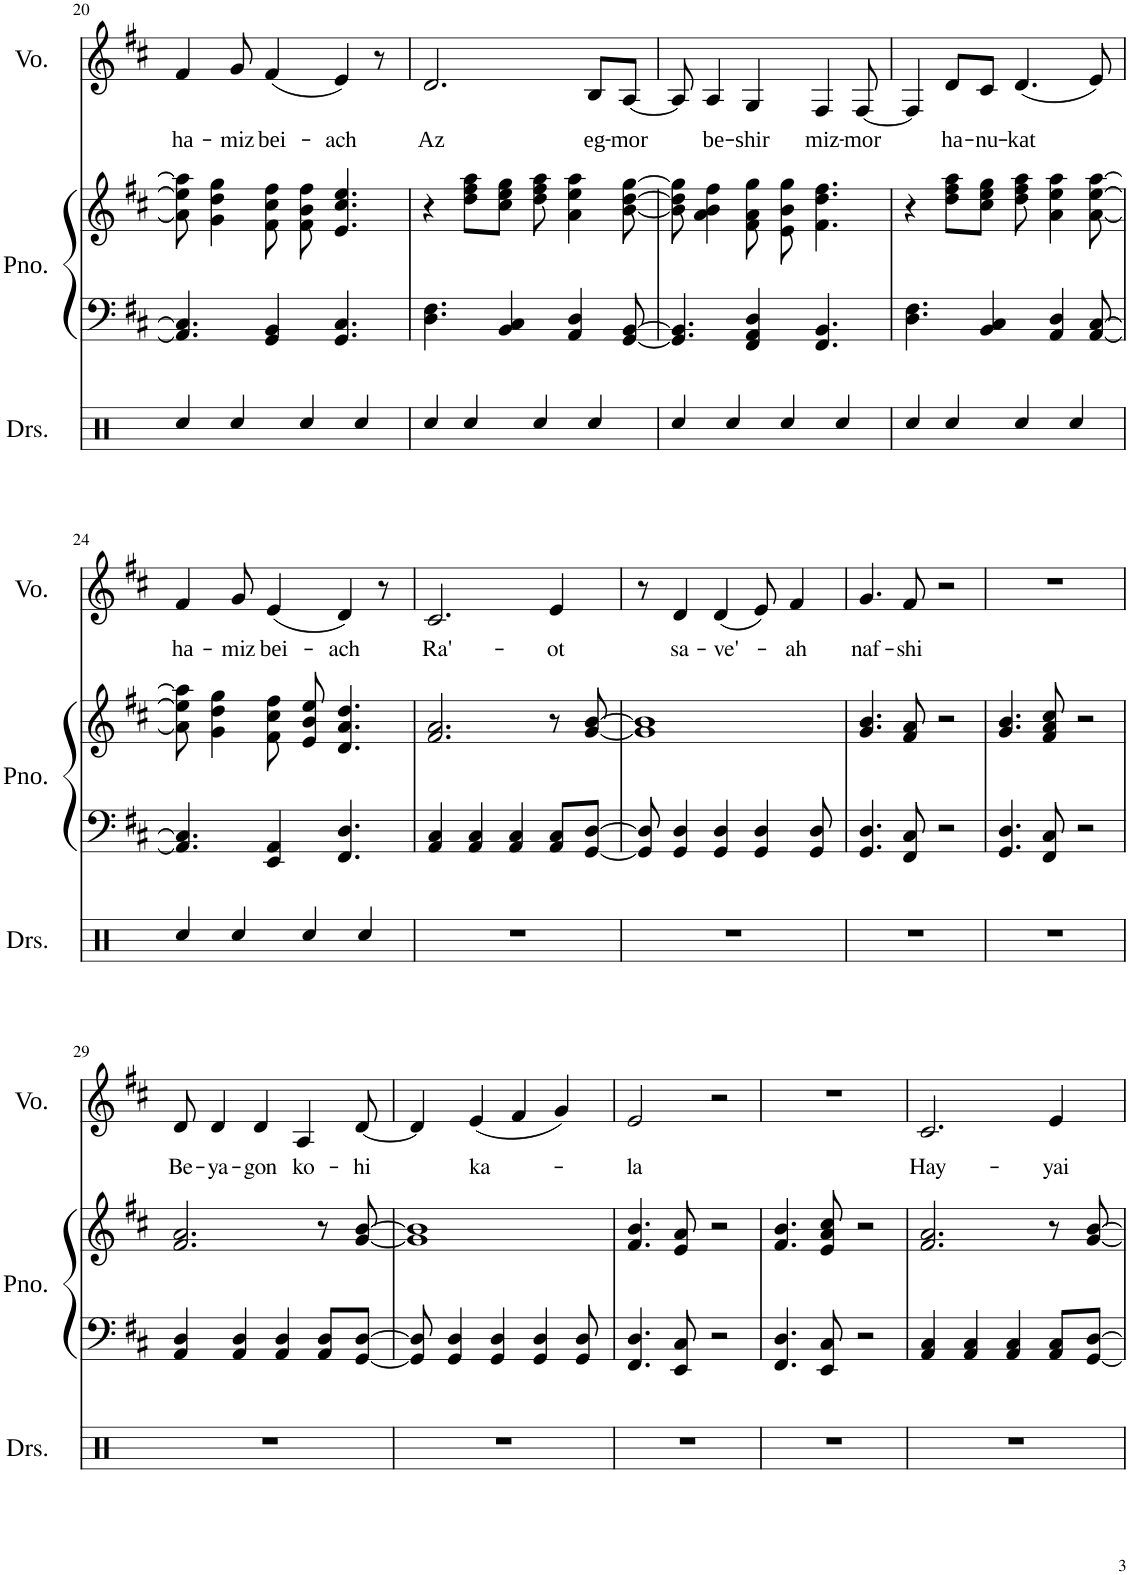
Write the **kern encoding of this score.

**kern	**kern	**kern	**kern	**text
*part3	*part2	*part2	*part1	*part1
*staff4	*staff3	*staff2	*staff1	*staff1
*I"Drumset	*I"Piano	*	*I"Voice	*
*I'Drs.	*I'Pno.	*	*I'Vo.	*
!!LO:PB:g=z
*clefX	*clefF4	*clefG2	*clefG2	*
*k[]	*k[f#c#]	*k[f#c#]	*k[f#c#]	*
*M4/4	*M4/4	*M4/4	*M4/4	*
=20	=20	=20	=20	=20
!	!	!	!	!LO:LY:b
4Rcc/	4.AA/] 4.C#/]	8a\] 8ee\] 8aa\]	4f#/	-ha-
.	.	4g\ 4dd\ 4gg\	.	.
!	!	!	!	!LO:LY:b
4Rcc/	.	.	8g/	-miz
!	!	!	!	!LO:LY:b
.	4GG/ 4BB/	8f#\ 8cc#\ 8ff#\	(4f#/	bei-
4Rcc/	.	8f#\ 8b\ 8ff#\	.	.
!	!	!	!	!LO:LY:b
.	4.GG/ 4.C#/	4.e/ 4.cc#/ 4.ee/	4e/)	-ach
4Rcc/	.	.	.	.
.	.	.	8r	.
=21	=21	=21	=21	=21
!	!	!	!	!LO:LY:b
4Rcc/	4.D\ 4.F#\	4r	2.d/	Az
4Rcc/	.	8dd\ 8ff#\ 8aa\L	.	.
.	4BB/ 4C#/	8cc#\ 8ee\ 8gg\J	.	.
4Rcc/	.	8dd\ 8ff#\ 8aa\	.	.
.	4AA/ 4D/	4a\ 4ee\ 4aa\	.	.
!	!	!	!	!LO:LY:b
4Rcc/	.	.	8B/L	eg-
!	!	!	!	!LO:LY:b
.	[8GG/ [8BB/	[8b\ [8dd\ [8gg\	[8A/J	-mor
=22	=22	=22	=22	=22
4Rcc/	4.GG/] 4.BB/]	8b\] 8dd\] 8gg\]	8A/]	.
!	!	!	!	!LO:LY:b
.	.	4a\ 4b\ 4ff#\	4A/	be-
4Rcc/	.	.	.	.
!	!	!	!	!LO:LY:b
.	4FF#/ 4AA/ 4D/	8f#\ 8a\ 8gg\	4G/	-shir
4Rcc/	.	8e\ 8b\ 8gg\	.	.
!	!	!	!	!LO:LY:b
.	4.FF#/ 4.BB/	4.f#\ 4.dd\ 4.ff#\	4F#/	miz-
4Rcc/	.	.	.	.
!	!	!	!	!LO:LY:b
.	.	.	[8F#/	-mor
=23	=23	=23	=23	=23
4Rcc/	4.D\ 4.F#\	4r	4F#/]	.
!	!	!	!	!LO:LY:b
4Rcc/	.	8dd\ 8ff#\ 8aa\L	8d/L	ha-
!	!	!	!	!LO:LY:b
.	4BB/ 4C#/	8cc#\ 8ee\ 8gg\J	8c#/J	-nu-
!	!	!	!	!LO:LY:b
4Rcc/	.	8dd\ 8ff#\ 8aa\	(4.d/	-kat
.	4AA/ 4D/	4a\ 4ee\ 4aa\	.	.
4Rcc/	.	.	.	.
.	[8AA/ [8C#/	[8a\ [8ee\ [8aa\	8e/)	.
!!LO:LB:g=z
=24	=24	=24	=24	=24
!	!	!	!	!LO:LY:b
4Rcc/	4.AA/] 4.C#/]	8a\] 8ee\] 8aa\]	4f#/	-ha-
.	.	4g\ 4dd\ 4gg\	.	.
!	!	!	!	!LO:LY:b
4Rcc/	.	.	8g/	-miz
!	!	!	!	!LO:LY:b
.	4EE/ 4AA/	8f#\ 8cc#\ 8ff#\	(4e/	bei-
4Rcc/	.	8e/ 8b/ 8ee/	.	.
!	!	!	!	!LO:LY:b
.	4.FF#/ 4.D/	4.d/ 4.a/ 4.dd/	4d/)	-ach
4Rcc/	.	.	.	.
.	.	.	8r	.
=25	=25	=25	=25	=25
!	!	!	!	!LO:LY:b
1r	4AA/ 4C#/	2.f#/ 2.a/	2.c#/	Ra'-
.	4AA/ 4C#/	.	.	.
.	4AA/ 4C#/	.	.	.
!	!	!	!	!LO:LY:b
.	8AA/ 8C#/L	8r	4e/	-ot
.	[8GG/ [8D/J	[8g/ [8b/	.	.
=26	=26	=26	=26	=26
1r	8GG/] 8D/]	1g] 1b]	8r	.
!	!	!	!	!LO:LY:b
.	4GG/ 4D/	.	4d/	sa-
!	!	!	!	!LO:LY:b
.	4GG/ 4D/	.	(4d/	-ve'-
.	4GG/ 4D/	.	8e/)	.
!	!	!	!	!LO:LY:b
.	.	.	4f#/	-ah
.	8GG/ 8D/	.	.	.
=27	=27	=27	=27	=27
!	!	!	!	!LO:LY:b
1r	4.GG/ 4.D/	4.g/ 4.b/	4.g/	naf-
!	!	!	!	!LO:LY:b
.	8FF#/ 8C#/	8f#/ 8a/	8f#/	-shi
.	2r	2r	2r	.
=28	=28	=28	=28	=28
1r	4.GG/ 4.D/	4.g/ 4.b/	1r	.
.	8FF#/ 8C#/	8f#/ 8a/ 8cc#/	.	.
.	2r	2r	.	.
!!LO:LB:g=z
=29	=29	=29	=29	=29
!	!	!	!	!LO:LY:b
1r	4AA/ 4D/	2.f#/ 2.a/	8d/	Be-
!	!	!	!	!LO:LY:b
.	.	.	4d/	-ya-
.	4AA/ 4D/	.	.	.
!	!	!	!	!LO:LY:b
.	.	.	4d/	-gon
.	4AA/ 4D/	.	.	.
!	!	!	!	!LO:LY:b
.	.	.	4A/	ko-
.	8AA/ 8D/L	8r	.	.
!	!	!	!	!LO:LY:b
.	[8GG/ [8D/J	[8g/ [8b/	[8d/	-hi
=30	=30	=30	=30	=30
1r	8GG/] 8D/]	1g] 1b]	4d/]	.
.	4GG/ 4D/	.	.	.
!	!	!	!	!LO:LY:b
.	.	.	(4e/	ka-
.	4GG/ 4D/	.	.	.
.	.	.	4f#/	.
.	4GG/ 4D/	.	.	.
.	.	.	4g/)	.
.	8GG/ 8D/	.	.	.
=31	=31	=31	=31	=31
!	!	!	!	!LO:LY:b
1r	4.FF#/ 4.D/	4.f#/ 4.b/	2e/	-la
.	8EE/ 8C#/	8e/ 8a/	.	.
.	2r	2r	2r	.
=32	=32	=32	=32	=32
1r	4.FF#/ 4.D/	4.f#/ 4.b/	1r	.
.	8EE/ 8C#/	8e/ 8a/ 8cc#/	.	.
.	2r	2r	.	.
=33	=33	=33	=33	=33
!	!	!	!	!LO:LY:b
1r	4AA/ 4C#/	2.f#/ 2.a/	2.c#/	Hay-
.	4AA/ 4C#/	.	.	.
.	4AA/ 4C#/	.	.	.
!	!	!	!	!LO:LY:b
.	8AA/ 8C#/L	8r	4e/	-yai
.	[8GG/ [8D/J	[8g/ [8b/	.	.
=	=	=	=	=
*-	*-	*-	*-	*-
